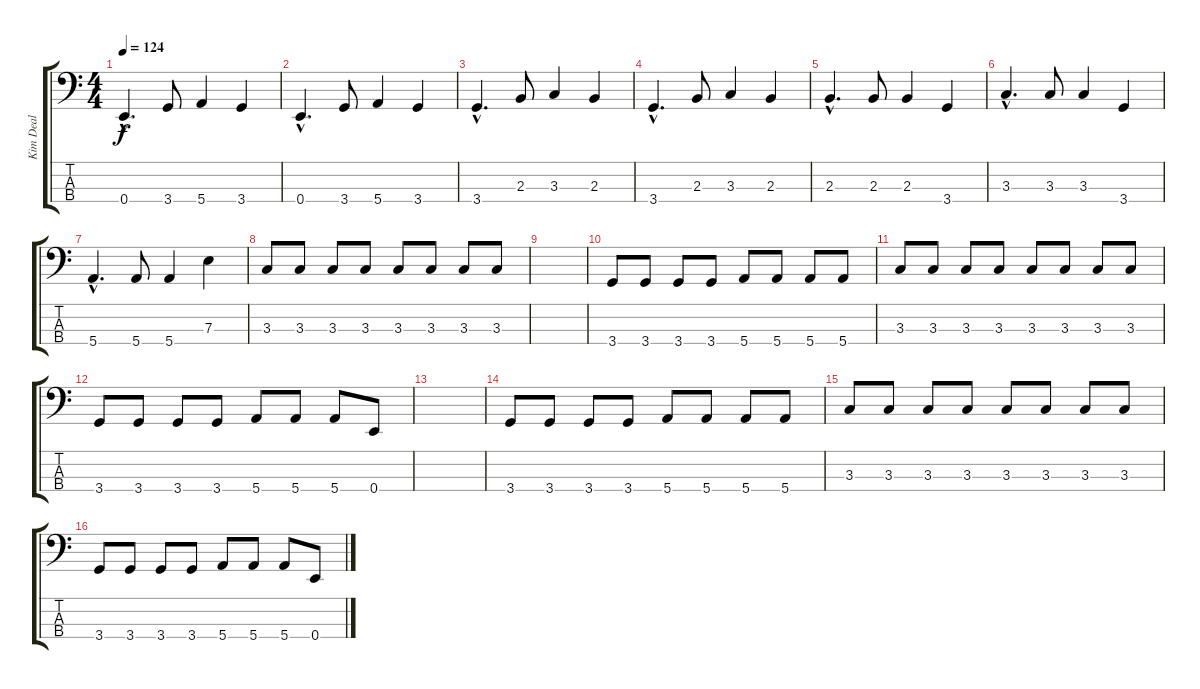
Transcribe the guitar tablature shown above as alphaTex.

\track ("Kim Deal" "Kim Deal") {instrument electricbasspick}
\staff {score tabs}
\tuning (G2 D2 A1 E1) {hide}
\ts (4 4)
\tempo 124
\clef f4
\ks c
0.4{hac}.4{d dy f} 3.4.8 5.4.4 3.4.4 |
0.4{hac}.4{d} 3.4.8 5.4.4 3.4.4 |
3.4{hac}.4{d} 2.3.8 3.3.4 2.3.4 |
3.4{hac}.4{d} 2.3.8 3.3.4 2.3.4 |
\section ("" "")
2.3{hac}.4{d} 2.3.8 2.3.4 3.4.4 |
3.3{hac}.4{d} 3.3.8 3.3.4 3.4.4 |
5.4{hac}.4{d} 5.4.8 5.4.4 7.3.4 |
3.3.8 3.3.8 3.3.8 3.3.8 3.3.8 3.3.8 3.3.8 3.3.8 |
\section ("" "")
|
3.4.8 3.4.8 3.4.8 3.4.8 5.4.8 5.4.8 5.4.8 5.4.8 |
3.3.8 3.3.8 3.3.8 3.3.8 3.3.8 3.3.8 3.3.8 3.3.8 |
3.4.8 3.4.8 3.4.8 3.4.8 5.4.8 5.4.8 5.4.8 0.4.8 |
|
3.4.8 3.4.8 3.4.8 3.4.8 5.4.8 5.4.8 5.4.8 5.4.8 |
3.3.8 3.3.8 3.3.8 3.3.8 3.3.8 3.3.8 3.3.8 3.3.8 |
3.4.8 3.4.8 3.4.8 3.4.8 5.4.8 5.4.8 5.4.8 0.4.8
